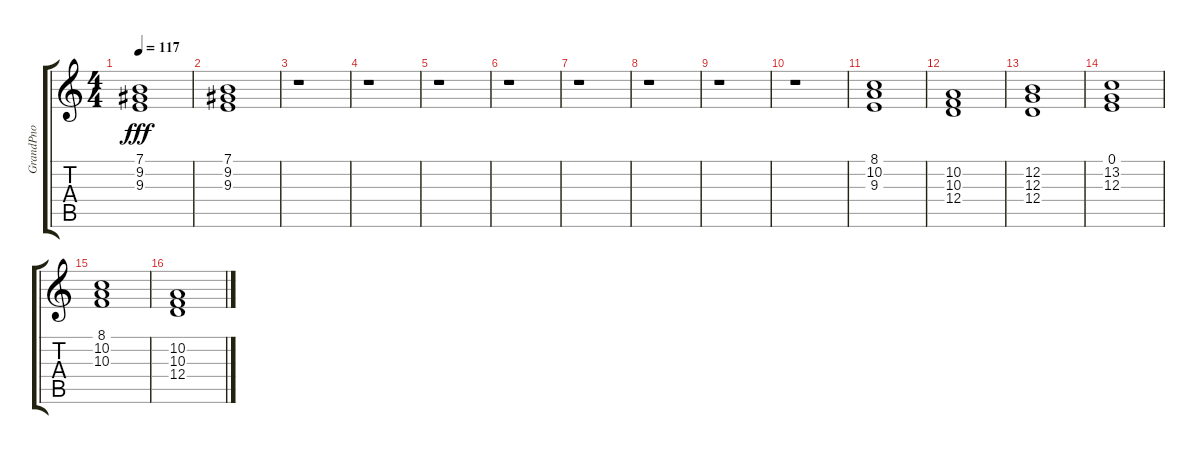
\track ("GrandPno" "GrandPno") {instrument acousticgrandpiano}
\staff {score tabs}
\tuning (E4 B3 G3 D3 A2 E2) {hide}
\ts (4 4)
\tempo 117
\clef g2
\ks c
(7.1 9.2 9.3).1{dy fff} |
(7.1 9.2 9.3).1 |
r.1 |
r.1 |
r.1 |
r.1 |
r.1 |
r.1 |
r.1 |
r.1 |
(8.1 10.2 9.3).1 |
(10.2 10.3 12.4).1 |
(12.2 12.3 12.4).1 |
(0.1 13.2 12.3).1 |
(8.1 10.2 10.3).1 |
(10.2 10.3 12.4).1
